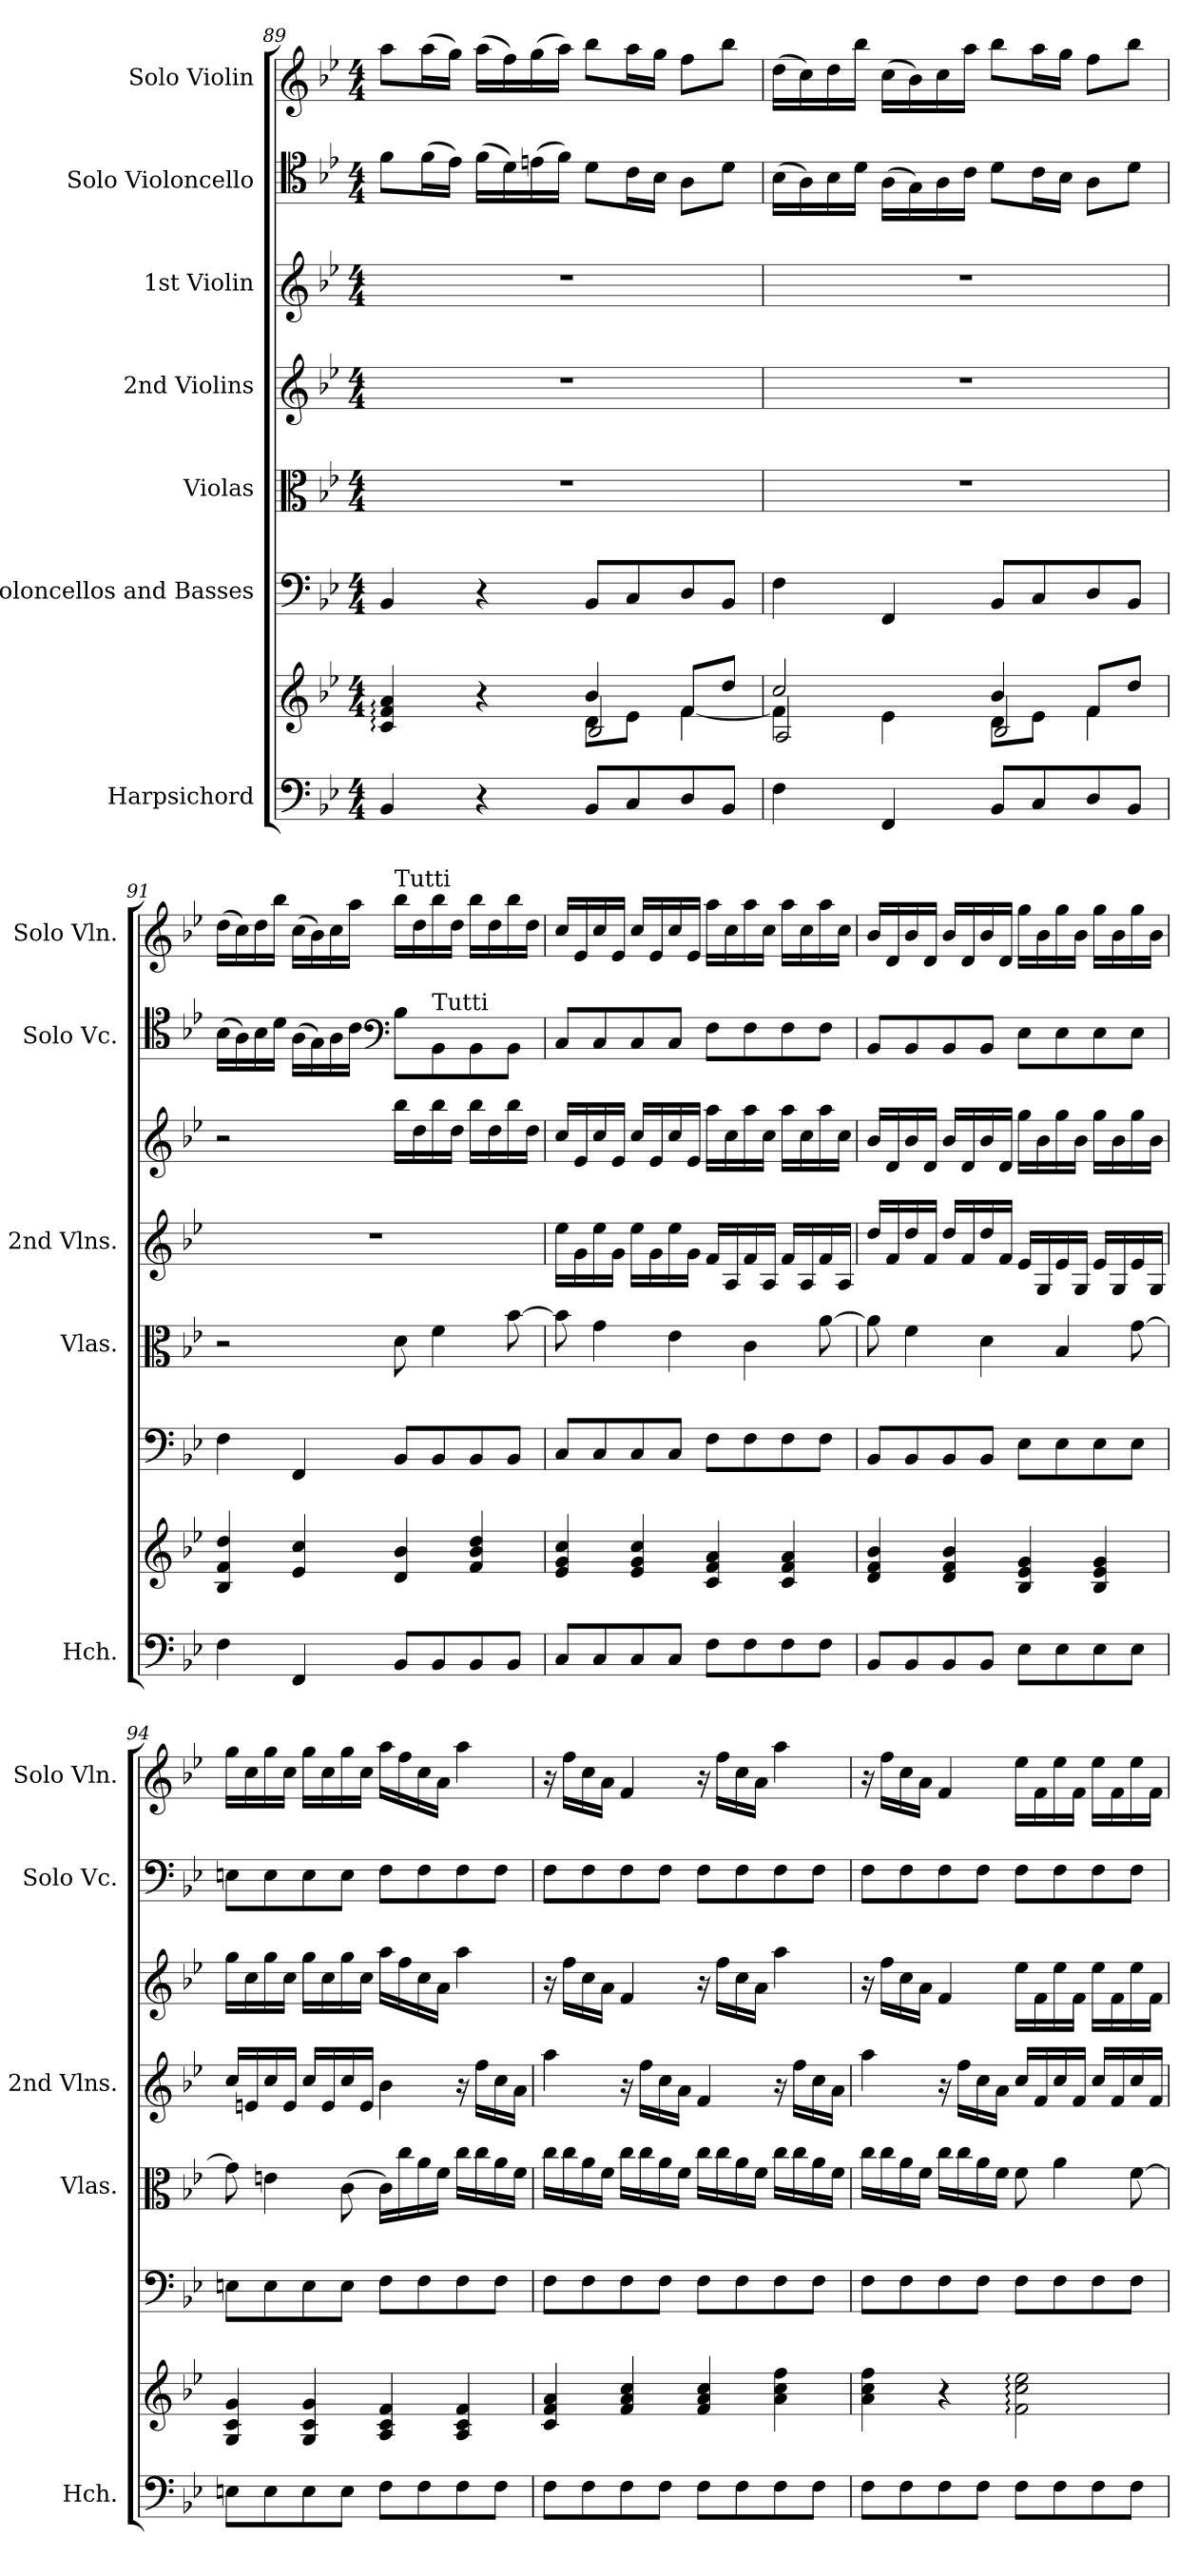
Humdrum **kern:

**kern	**kern	**kern	**kern	**kern	**kern	**kern	**kern
*part7	*part7	*part6	*part5	*part4	*part3	*part2	*part1
*staff8	*staff7	*staff6	*staff5	*staff4	*staff3	*staff2	*staff1
*I"Harpsichord	*	*I"Violoncellos and Basses	*I"Violas	*I"2nd Violins	*I"1st Violin	*I"Solo Violoncello	*I"Solo Violin
*I'Hch.	*	*	*I'Vlas.	*I'2nd Vlns.	*	*I'Solo Vc.	*I'Solo Vln.
*clefF4	*clefG2	*clefF4	*clefC3	*clefG2	*clefG2	*clefC4	*clefG2
*k[b-e-]	*k[b-e-]	*k[b-e-]	*k[b-e-]	*k[b-e-]	*k[b-e-]	*k[b-e-]	*k[b-e-]
*M4/4	*M4/4	*M4/4	*M4/4	*M4/4	*M4/4	*M4/4	*M4/4
=89	=89	=89	=89	=89	=89	=89	=89
*	*^	*	*	*	*	*	*
*	*	*^	*	*	*	*	*	*
4BB-/	4c/: 4f/: 4a/:	2ryy	2ryy	4BB-/	1r	1r	1r	8f\L	8aa\L
.	.	.	.	.	.	.	.	(>16f\L	(>16aa\L
.	.	.	.	.	.	.	.	16e-\JJ)	16gg\JJ)
4r	4r	.	.	4r	.	.	.	(>16f\LL	(>16aa\LL
.	.	.	.	.	.	.	.	16d\)	16ff\)
.	.	.	.	.	.	.	.	(>16en\	(>16gg\
.	.	.	.	.	.	.	.	16f\JJ)	16aa\JJ)
8BB-/L	4b-/	8d\L	2B-/	8BB-/L	.	.	.	8d\L	8bb-\L
8C/	.	8e-\J	.	8C/	.	.	.	16c\L	16aa\L
.	.	.	.	.	.	.	.	16B-\JJ	16gg\JJ
8D/	8f/L	[4f\	.	8D/	.	.	.	8A\L	8ff\L
8BB-/J	8dd/J	.	.	8BB-/J	.	.	.	8d\J	8bb-\J
!!LO:LB:g=z
=90	=90	=90	=90	=90	=90	=90	=90	=90	=90
4F\	2cc/	4f\]	2A/	4F\	1r	1r	1r	(>16B-\LL	(>16dd\LL
.	.	.	.	.	.	.	.	16A\)	16cc\)
.	.	.	.	.	.	.	.	16B-\	16dd\
.	.	.	.	.	.	.	.	16d\JJ	16bb-\JJ
4FF/	.	4e-\	.	4FF/	.	.	.	(>16A\LL	(>16cc\LL
.	.	.	.	.	.	.	.	16G\)	16b-\)
.	.	.	.	.	.	.	.	16A\	16cc\
.	.	.	.	.	.	.	.	16c\JJ	16aa\JJ
8BB-/L	4b-/	8d\L	2B-/	8BB-/L	.	.	.	8d\L	8bb-\L
8C/	.	8e-\J	.	8C/	.	.	.	16c\L	16aa\L
.	.	.	.	.	.	.	.	16B-\JJ	16gg\JJ
8D/	8f/L	4f\	.	8D/	.	.	.	8A\L	8ff\L
8BB-/J	8dd/J	.	.	8BB-/J	.	.	.	8d\J	8bb-\J
*	*v	*v	*v	*	*	*	*	*	*
=91	=91	=91	=91	=91	=91	=91	=91
4F\	4B-/ 4f/ 4dd/	4F\	2r	1r	2r	(>16B-\LL	(>16dd\LL
.	.	.	.	.	.	16A\)	16cc\)
.	.	.	.	.	.	16B-\	16dd\
.	.	.	.	.	.	16d\JJ	16bb-\JJ
4FF/	4e-/ 4cc/	4FF/	.	.	.	(>16A\LL	(>16cc\LL
.	.	.	.	.	.	16G\)	16b-\)
.	.	.	.	.	.	16A\	16cc\
.	.	.	.	.	.	16c\JJ	16aa\JJ
*	*	*	*	*	*	*clefF4	*
!	!	!	!	!	!	!	!LO:TX:a:t=Tutti
8BB-/L	4d/ 4b-/	8BB-/L	8d\	.	16bb-\LL	8B-\L	16bb-\LL
.	.	.	.	.	16dd\	.	16dd\
!	!	!	!	!	!	!LO:TX:a:t=Tutti	!
8BB-/	.	8BB-/	4f\	.	16bb-\	8BB-\	16bb-\
.	.	.	.	.	16dd\JJ	.	16dd\JJ
8BB-/	4f/ 4b-/ 4dd/	8BB-/	.	.	16bb-\LL	8BB-\	16bb-\LL
.	.	.	.	.	16dd\	.	16dd\
8BB-/J	.	8BB-/J	[8b-\	.	16bb-\	8BB-\J	16bb-\
.	.	.	.	.	16dd\JJ	.	16dd\JJ
=92	=92	=92	=92	=92	=92	=92	=92
8C/L	4e-/ 4g/ 4cc/	8C/L	8b-\]	16ee-\LL	16cc/LL	8C/L	16cc/LL
.	.	.	.	16g\	16e-/	.	16e-/
8C/	.	8C/	4g\	16ee-\	16cc/	8C/	16cc/
.	.	.	.	16g\JJ	16e-/JJ	.	16e-/JJ
8C/	4e-/ 4g/ 4cc/	8C/	.	16ee-\LL	16cc/LL	8C/	16cc/LL
.	.	.	.	16g\	16e-/	.	16e-/
8C/J	.	8C/J	4e-\	16ee-\	16cc/	8C/J	16cc/
.	.	.	.	16g\JJ	16e-/JJ	.	16e-/JJ
8F\L	4c/ 4f/ 4a/	8F\L	.	16f/LL	16aa\LL	8F\L	16aa\LL
.	.	.	.	16A/	16cc\	.	16cc\
8F\	.	8F\	4c\	16f/	16aa\	8F\	16aa\
.	.	.	.	16A/JJ	16cc\JJ	.	16cc\JJ
8F\	4c/ 4f/ 4a/	8F\	.	16f/LL	16aa\LL	8F\	16aa\LL
.	.	.	.	16A/	16cc\	.	16cc\
8F\J	.	8F\J	[8a\	16f/	16aa\	8F\J	16aa\
.	.	.	.	16A/JJ	16cc\JJ	.	16cc\JJ
!!LO:PB:g=z
=93	=93	=93	=93	=93	=93	=93	=93
8BB-/L	4d/ 4f/ 4b-/	8BB-/L	8a\]	16dd/LL	16b-/LL	8BB-/L	16b-/LL
.	.	.	.	16f/	16d/	.	16d/
8BB-/	.	8BB-/	4f\	16dd/	16b-/	8BB-/	16b-/
.	.	.	.	16f/JJ	16d/JJ	.	16d/JJ
8BB-/	4d/ 4f/ 4b-/	8BB-/	.	16dd/LL	16b-/LL	8BB-/	16b-/LL
.	.	.	.	16f/	16d/	.	16d/
8BB-/J	.	8BB-/J	4d\	16dd/	16b-/	8BB-/J	16b-/
.	.	.	.	16f/JJ	16d/JJ	.	16d/JJ
8E-\L	4B-/ 4e-/ 4g/	8E-\L	.	16e-/LL	16gg\LL	8E-\L	16gg\LL
.	.	.	.	16G/	16b-\	.	16b-\
8E-\	.	8E-\	4B-/	16e-/	16gg\	8E-\	16gg\
.	.	.	.	16G/JJ	16b-\JJ	.	16b-\JJ
8E-\	4B-/ 4e-/ 4g/	8E-\	.	16e-/LL	16gg\LL	8E-\	16gg\LL
.	.	.	.	16G/	16b-\	.	16b-\
8E-\J	.	8E-\J	[8g\	16e-/	16gg\	8E-\J	16gg\
.	.	.	.	16G/JJ	16b-\JJ	.	16b-\JJ
=94	=94	=94	=94	=94	=94	=94	=94
8En\L	4G/ 4c/ 4g/	8En\L	8g\]	16cc/LL	16gg\LL	8En\L	16gg\LL
.	.	.	.	16en/	16cc\	.	16cc\
8E\	.	8E\	4en\	16cc/	16gg\	8E\	16gg\
.	.	.	.	16e/JJ	16cc\JJ	.	16cc\JJ
8E\	4G/ 4c/ 4g/	8E\	.	16cc/LL	16gg\LL	8E\	16gg\LL
.	.	.	.	16e/	16cc\	.	16cc\
8E\J	.	8E\J	(>8c\	16cc/	16gg\	8E\J	16gg\
.	.	.	.	16e/JJ	16cc\JJ	.	16cc\JJ
8F\L	4A/ 4c/ 4f/	8F\L	16c\LL)	4b-\	16aa\LL	8F\L	16aa\LL
.	.	.	16cc\	.	16ff\	.	16ff\
8F\	.	8F\	16a\	.	16cc\	8F\	16cc\
.	.	.	16f\JJ	.	16a\JJ	.	16a\JJ
8F\	4A/ 4c/ 4f/	8F\	16cc\LL	16r	4aa\	8F\	4aa\
.	.	.	16cc\	16ff\LL	.	.	.
8F\J	.	8F\J	16a\	16cc\	.	8F\J	.
.	.	.	16f\JJ	16a\JJ	.	.	.
=95	=95	=95	=95	=95	=95	=95	=95
8F\L	4c/ 4f/ 4a/	8F\L	16cc\LL	4aa\	16r	8F\L	16r
.	.	.	16cc\	.	16ff\LL	.	16ff\LL
8F\	.	8F\	16a\	.	16cc\	8F\	16cc\
.	.	.	16f\JJ	.	16a\JJ	.	16a\JJ
8F\	4f/ 4a/ 4cc/	8F\	16cc\LL	16r	4f/	8F\	4f/
.	.	.	16cc\	16ff\LL	.	.	.
8F\J	.	8F\J	16a\	16cc\	.	8F\J	.
.	.	.	16f\JJ	16a\JJ	.	.	.
8F\L	4f/ 4a/ 4cc/	8F\L	16cc\LL	4f/	16r	8F\L	16r
.	.	.	16cc\	.	16ff\LL	.	16ff\LL
8F\	.	8F\	16a\	.	16cc\	8F\	16cc\
.	.	.	16f\JJ	.	16a\JJ	.	16a\JJ
8F\	4a\ 4cc\ 4ff\	8F\	16cc\LL	16r	4aa\	8F\	4aa\
.	.	.	16cc\	16ff\LL	.	.	.
8F\J	.	8F\J	16a\	16cc\	.	8F\J	.
.	.	.	16f\JJ	16a\JJ	.	.	.
!!LO:LB:g=z
=96	=96	=96	=96	=96	=96	=96	=96
8F\L	4a\ 4cc\ 4ff\	8F\L	16cc\LL	4aa\	16r	8F\L	16r
.	.	.	16cc\	.	16ff\LL	.	16ff\LL
8F\	.	8F\	16a\	.	16cc\	8F\	16cc\
.	.	.	16f\JJ	.	16a\JJ	.	16a\JJ
8F\	4r	8F\	16cc\LL	16r	4f/	8F\	4f/
.	.	.	16cc\	16ff\LL	.	.	.
8F\J	.	8F\J	16a\	16cc\	.	8F\J	.
.	.	.	16f\JJ	16a\JJ	.	.	.
8F\L	2f\: 2cc\: 2ee-\:	8F\L	8f\	16cc/LL	16ee-\LL	8F\L	16ee-\LL
.	.	.	.	16f/	16f\	.	16f\
8F\	.	8F\	4a\	16cc/	16ee-\	8F\	16ee-\
.	.	.	.	16f/JJ	16f\JJ	.	16f\JJ
8F\	.	8F\	.	16cc/LL	16ee-\LL	8F\	16ee-\LL
.	.	.	.	16f/	16f\	.	16f\
8F\J	.	8F\J	[8f\	16cc/	16ee-\	8F\J	16ee-\
.	.	.	.	16f/JJ	16f\JJ	.	16f\JJ
=	=	=	=	=	=	=	=
*-	*-	*-	*-	*-	*-	*-	*-
